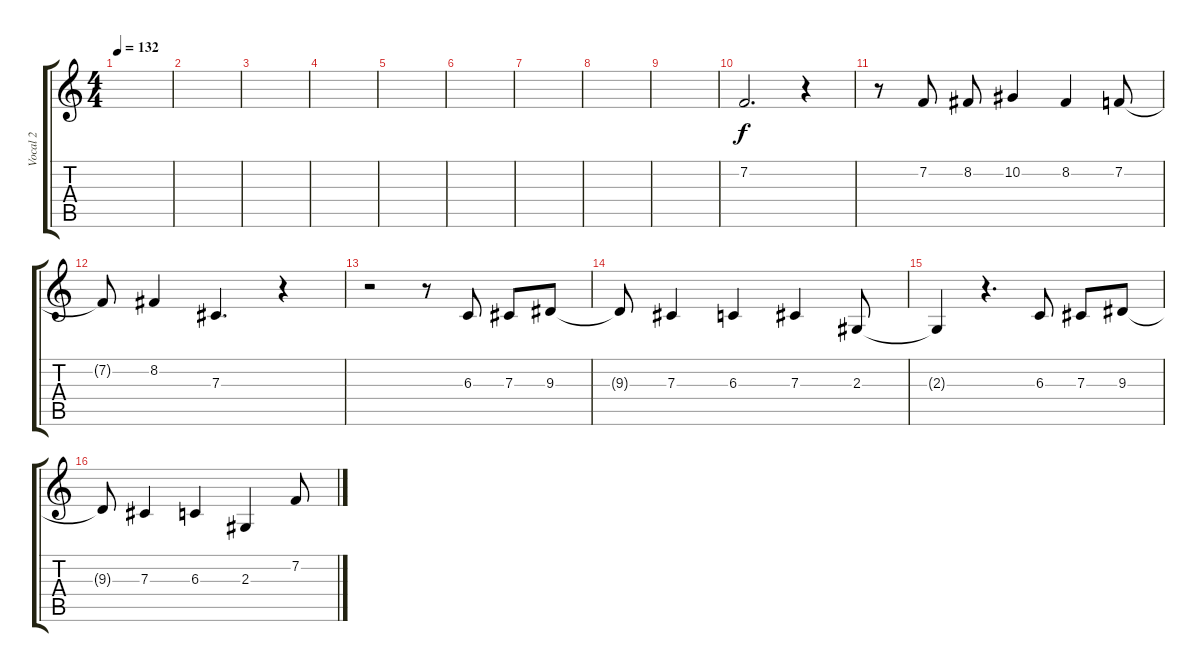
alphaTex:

\track ("Vocal 2" "Vocal 2") {instrument tenorsax}
\staff {score tabs}
\tuning (Eb4 Bb3 Gb3 Db3 Ab2 Eb2) {hide}
\ts (4 4)
\tempo 132
\clef g2
\ks c
|
|
|
|
|
|
|
|
|
7.2.2{d} r.4 |
r.8 7.2.8 8.2.8 10.2.4 8.2.4 7.2.8 |
7.2{t}.8 8.2.4 7.3.4{d} r.4 |
r.2 r.8 6.3.8 7.3.8 9.3.8 |
9.3{t}.8 7.3.4 6.3.4 7.3.4 2.3.8 |
2.3{t}.4 r.4{d} 6.3.8 7.3.8 9.3.8 |
9.3{t}.8 7.3.4 6.3.4 2.3.4 7.2.8
